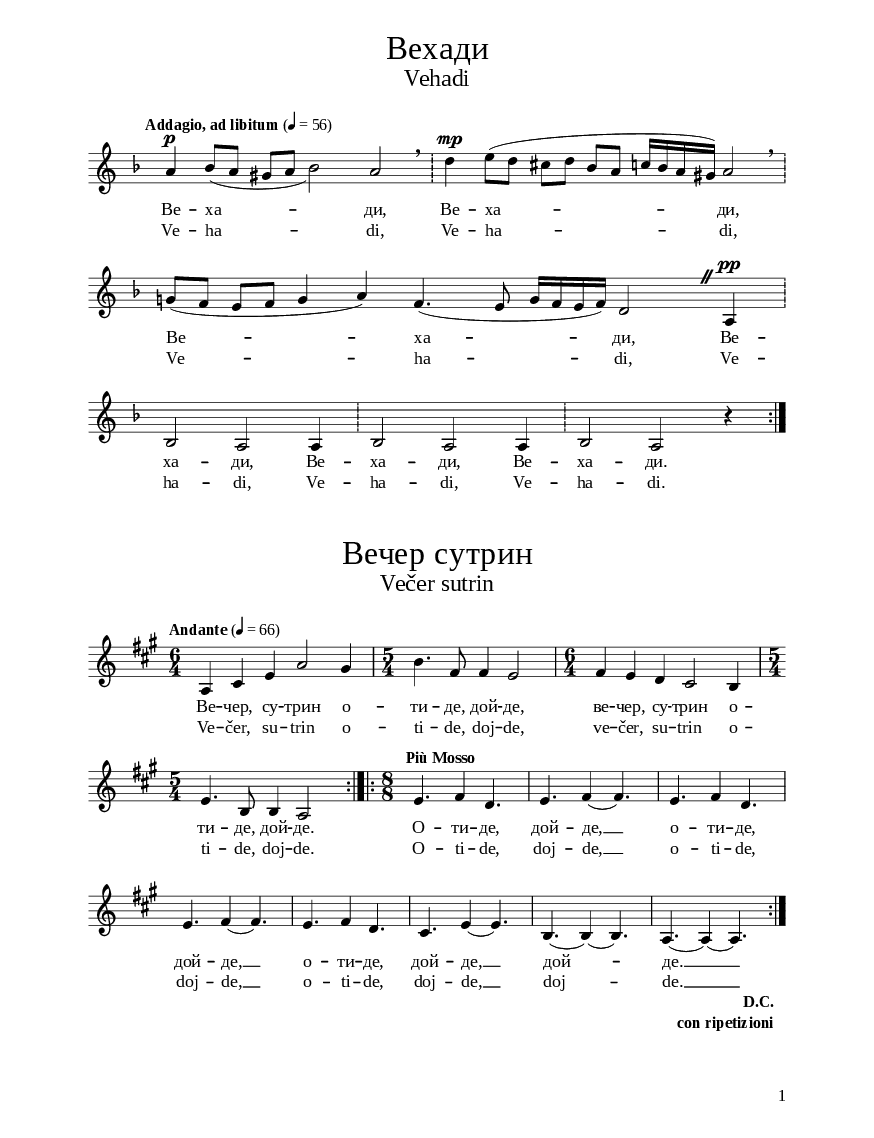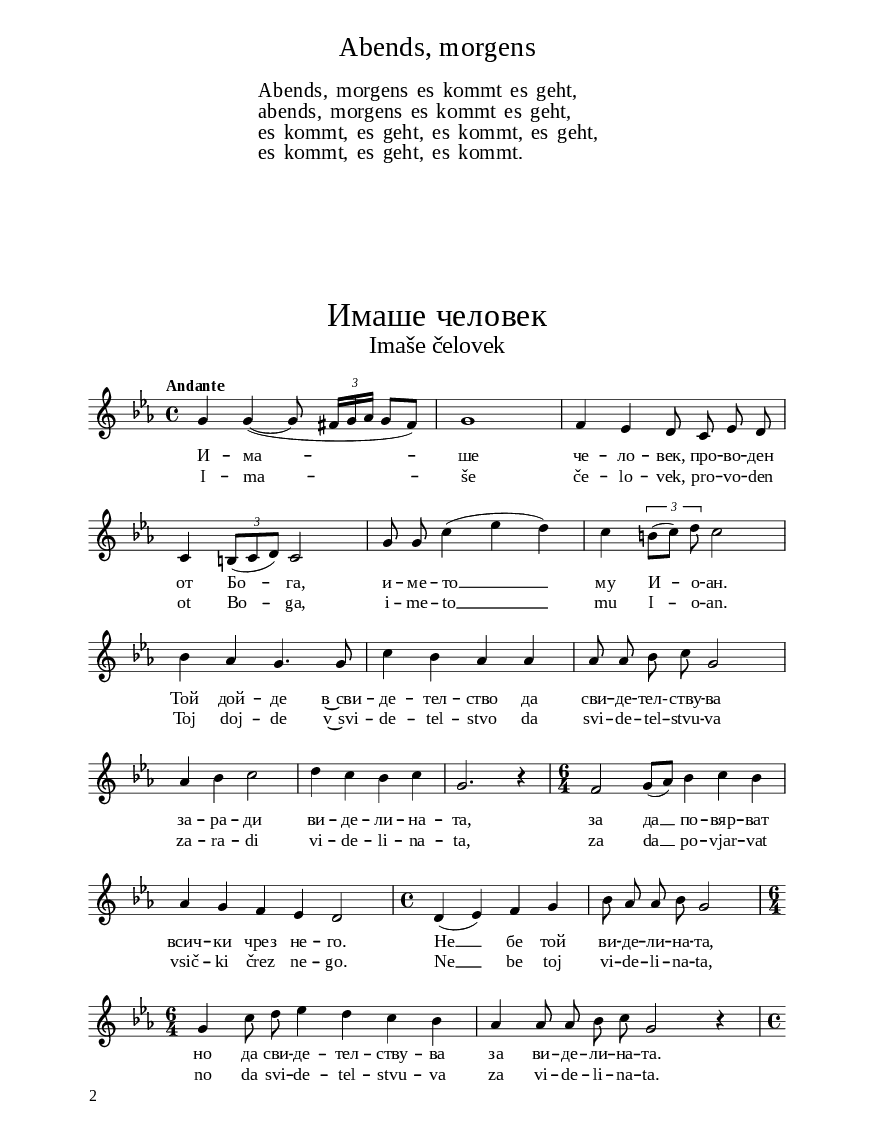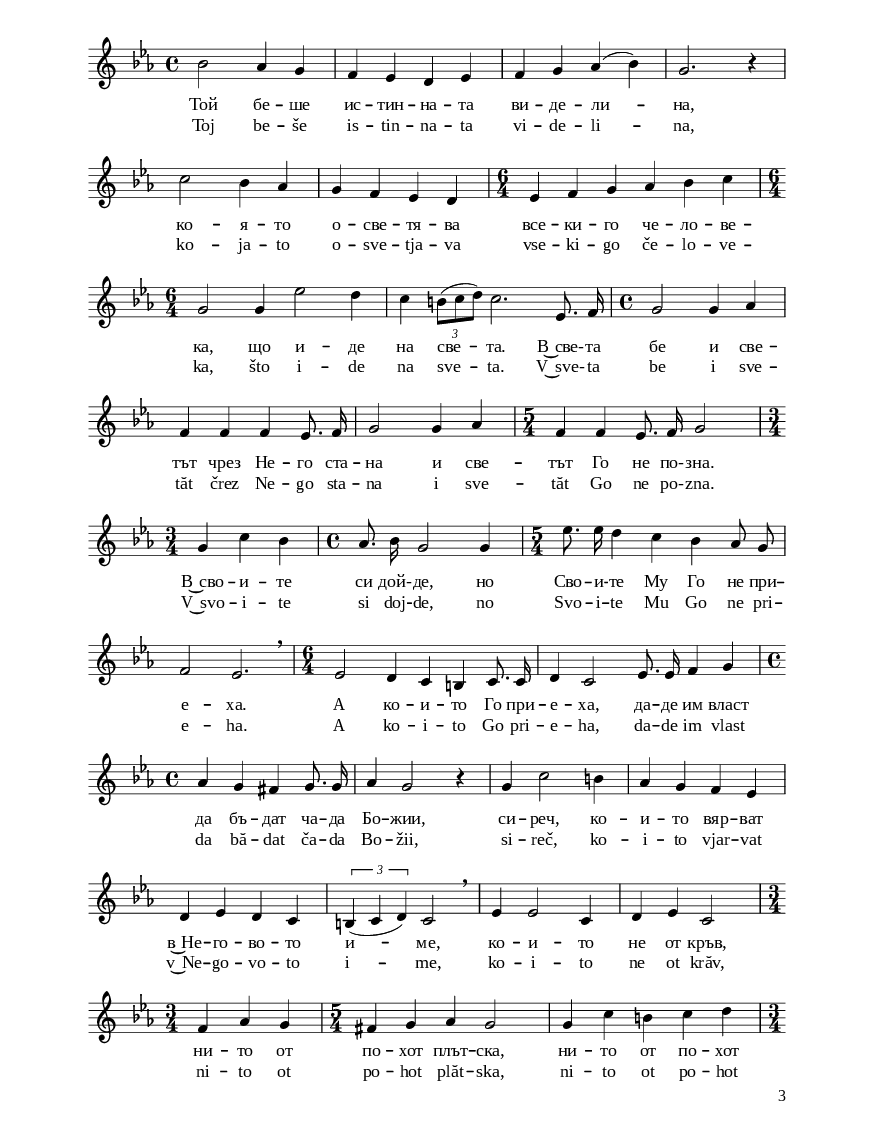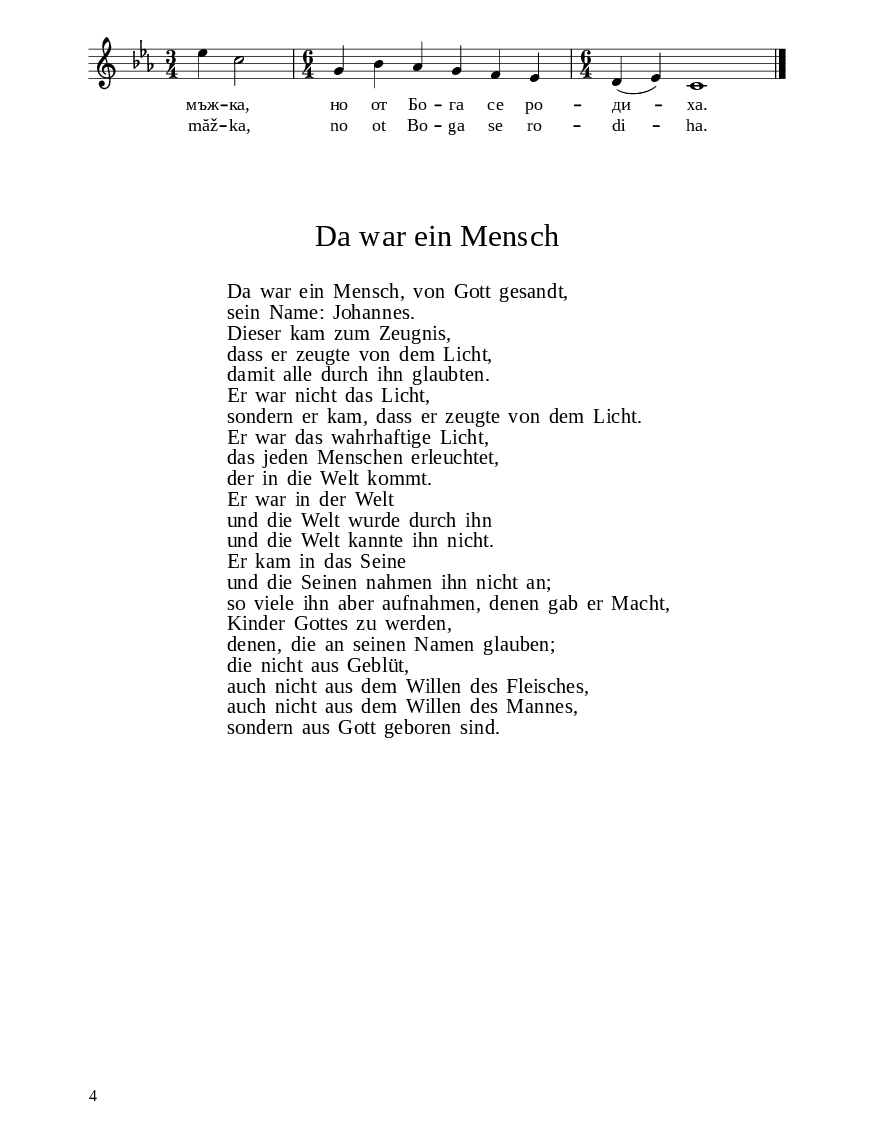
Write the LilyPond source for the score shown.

\version "2.24.1"

% include paper part and global functions
\include "include/globals.ily"

\bookpart {
  \label #'ref083_1
  \tocItem \markup "Вехади – Vehadi"
  \include "include/bookpart-paper.ily"
  \score {
    \include "include/score-layout.ily"

    \new Voice \absolute {
      \clef treble
      \key d \minor
      \tempoFunc "Addagio, ad libitum" 4 "56"

      \autoBeamOff
      \omit Score.TimeSignature
      \cadenzaOn % allows custom bar lines


      \repeat volta 2 {
        \slurDown a'4^\p bes'8 [ ( a'] gis' [a'] bes'2 ) \slurNeutral a' \bar "!"  \breathe  d''4^\mp  e''8 ( [d''] cis'' [d''] bes' [a'] c''16 [bes' a' gis'!] ) a'2 \bar "!" \breathe \break |

        \time 10/4 g'8 ([ f'] e' [f'] g'4 a' ) f'4. ( e'8 g'16 [f' e' f'] ) d'2
        \override BreathingSign.text = \markup {
          \musicglyph "scripts.caesura.straight"
        }
        \breathe
        a4^\pp \bar "!" \break |


        bes2 a2 a4 \bar "!"  bes2 a a4  \bar "!"  bes2 a r4
      } \break
    }

    \addlyrics {
      Ве -- ха -- ди, Ве -- ха -- ди, Ве -- ха -- ди,
      Ве -- ха -- ди, Ве -- ха -- ди, Ве -- ха -- ди.
    }
     \addlyrics {
      Ve -- ha -- di, Ve -- ha -- di, Ve -- ha -- di,
      Ve -- ha -- di, Ve -- ha -- di, Ve -- ha -- di.
    }
      \header {
        title = \titleFunc "Вехади" "Vehadi"
      }

      \midi{}

    } % score
    %

    \include "include/bookpart-paper.ily"
      \label #'ref083_2
  \tocItem \markup "Вечер сутрин – Večer sutrin"
    \score {
      \include "include/score-layout.ily"

      \new Voice \absolute {
        \clef treble
        \key a \major
        \time 6/4
        \tempoFunc "Andante" 4 "66"
        \autoBeamOff

        a4 cis' e' a'2 gis'4 |  \time 5/4  b'4. fis'8 fis'4 e'2 | \time 6/4  fis'4 e' d' cis'2 b4 \break |

        \time 5/4  e'4. b8 b4 a2 | \bar ":|.|:" \time 8/8 \tempo  "      Più Mosso"

        e'4. fis'4 d'4. | e'4. fis'4 ~ fis'4. | e'4. fis'4 d'4. \break |

        e'4. fis'4 ~ fis'4. |e'4. fis'4 d'4. | cis'4. e'4 ~ e'4. | b4. ~ b4 ~ b4. | a4. ~ a4 ~ a4. | \bar ":|."


      }

      \addlyrics {
        Ве -- чер,
        су -- трин о -- ти -- де, дой -- де, ве -- чер,
        су -- трин о -- ти -- де, дой -- де. О -- ти --
        де, дой -- де, __ о -- ти -- де, дой -- де, __ о -- ти
        -- де, дой -- де, __ дой -- де. __}
        \addlyrics {
        Ve -- čer,
        su -- trin o -- ti -- de, doj -- de, ve -- čer,
        su -- trin o -- ti -- de, doj -- de. O -- ti --
        de, doj -- de, __ o -- ti -- de, doj -- de, __ o -- ti
        -- de, doj -- de, __ doj -- de. __}
          \header {
            title = \titleFunc "Вечер сутрин" "Večer sutrin"
          }

          \midi{}

        } % score

        \markup \dc-two "D.C." "con ripetizioni"

        \pageBreak

        % include foreign translation(s) of the song
        \version "2.24.0"

\markup \fill-line { \fontsize #deTitleFontSize "Abends, morgens" }
\markup \null
\markup \null
\markup \fontsize #deCoupletFontSize {
  \hspace #14
  \override #`(baseline-skip . ,deCoupletBaselineSkip)


  
  \column {
     \line { "   "Abends, morgens es kommt es geht, }
     \line { "   "abends, morgens es kommt es geht, }
     \line { "   "es kommt, es geht, es kommt, es geht, }
     \line { "   "es kommt, es geht, es kommt. }
  }
}    



        \markup \empty-three
        \markup \empty-three
        \include "include/bookpart-paper.ily"
        \label #'ref083_3
        \tocItem \markup "Имаше человек  – Imaše čelovek"
        \score {
          \include "include/score-layout.ily"

          \new Voice \absolute {
            \clef treble
            \key c \minor
            \time 4/4
            \tempo "Andante"

            \autoBeamOff
            g'4  g' ( ~ g'8 \times 2/3  { fis'16 [g'16 as'] } g'8 [ fis'] ) | g'1 | f'4 es' d'8 c' es' d' \break |

            c'4  \times 2/3  { b8 ( [c' d'8] )  } c'2 | g'8 g' c''4 ( es'' d'' ) | \tupletUp c''4 \tuplet 3/2 { b'8 ([ c''] ) d''8 } c''2 \break \tupletNeutral |

            bes'4 as' g'4. g'8 | c''4 bes' as' as' | as'8 as' bes' c'' g'2 \break |

            as'4 bes' c''2 |  d''4 c'' bes' c'' | g'2. r4 |  \time 6/4  f'2 g'8 [( as' )] bes'4 c'' bes' \break |

            as'4 g' f' es' d'2 | \time 4/4  d'4 ( es' ) f' g' | bes'8 as' as' bes' g'2 \break |

            \time 6/4  g'4 c''8 d'' es''4 d'' c'' bes' | as'4 as'8 as' bes' c'' g'2 r4 \break |

            \time 4/4  bes'2 as'4 g' | f'4 es' d' es' | f'4 g' as' ( bes' ) | g'2. r4 \break |

            c''2 bes'4 as' | g'4 f' es' d' | \time 6/4  es'4 f' g' as' bes' c'' | \break

            \time 6/4  g'2 g'4 es''2 d''4 | c''4  \times 2/3  { b'8 ( [c'' d''8] ) } c''2.  es'8. f'16 \noBeam | \time 4/4  g'2 g'4 as' \break |

            f'4 f' f' es'8. f'16 | g'2 g'4 as' | \time 5/4  f'4 f' es'8. f'16 g'2 \break |

            \time 3/4  g'4 c'' bes' | \time 4/4  as'8. bes'16 g'2 g'4 | \time 5/4  es''8. es''16 d''4 c'' bes' as'8 g' \break |

            f'2 es'2. \breathe | \time 6/4  es'2 d'4 c' b c'8. c'16 | d'4 c'2 es'8. es'16 f'4 g' \break |

            \time 4/4  as'4 g' fis' g'8. g'16 \noBeam | as'4 g'2 r4 | g'4 c''2 b'4 | as'4 g' f' es' \break |

            d'4 es' d' c' | \times 2/3  {
              b4 ( c'4 d' )} c'2 \breathe | es'4 es'2 c'4 | d'4 es' c'2 \break |

              \time 3/4  f'4 as' g' | \time 5/4  fis'4 g' as' g'2 | g'4 c'' b' c'' d'' \break |

              \time 3/4  es''4 c''2 | \time 6/4  g'4 bes' as' g' f' es' | \time 6/4  d'4 ( es' ) c'1 | \bar "|."
            }

            \addlyrics {
              И -- ма --
              ше че -- ло -- век, про -- во -- ден от Бо --
              га, и -- ме -- то __ му И -- о -- ан. Той дой --
              де в~сви -- де -- тел -- ство да сви -- де -- "тел-"
              -- ству -- ва за -- ра -- ди ви -- де -- ли -- на
              -- та, за да __ по -- вяр -- ват всич -- ки чрез не
              -- го. Не __ бе той ви -- де -- ли -- на -- та, но
              да сви -- де -- тел -- ству -- ва за ви -- де --
              ли -- на -- та. Той бе -- ше ис -- тин -- на --
              та ви -- де -- ли -- на, ко -- я -- то о -- све
              -- тя -- ва все -- ки -- го че -- ло -- ве -- ка,
              що и -- де на све -- та. "В~све-" -- та бе и све
              -- тът чрез Не -- го ста -- на и све -- тът Го
              не "по-" -- зна. В~сво -- и -- те си "дой-" -- де, но
              Сво -- и -- те Му Го не при -- е -- ха. А ко
              -- и -- то Го при -- е -- ха, да -- де им власт
              да бъ -- дат ча -- да Бо -- жии, си -- реч, ко
              -- и -- то вяр -- ват в~Не -- го -- во -- то и --
              ме, ко -- и -- то не от кръв, ни -- то от по
              -- хот плът -- ска, ни -- то от по -- хот мъж --
              ка, но от Бо -- га се ро -- ди -- ха.}
             \addlyrics {
              I -- ma --
              še če -- lo -- vek, pro -- vo -- den ot Bo --
              ga, i -- me -- to __ mu I -- o -- an. Toj doj --
              de v~svi -- de -- tel -- stvo da svi -- de -- tel
              -- stvu -- va za -- ra -- di vi -- de -- li -- na
              -- ta, za da __ po -- vjar -- vat vsič -- ki črez ne
              -- go. Ne __ be toj vi -- de -- li -- na -- ta, no
              da svi -- de -- tel -- stvu -- va za vi -- de --
              li -- na -- ta. Toj be -- še is -- tin -- na --
              ta vi -- de -- li -- na, ko -- ja -- to o -- sve
              -- tja -- va vse -- ki -- go če -- lo -- ve -- ka,
              što i -- de na sve -- ta. "V~sve-" -- ta be i sve
              -- tăt črez Ne -- go sta -- na i sve -- tăt Go
              ne "po-" -- zna. V~svo -- i -- te si doj -- de, no
              Svo -- i -- te Mu Go ne pri -- e -- ha. A ko
              -- i -- to Go pri -- e -- ha, da -- de im vlast
              da bă -- dat ča -- da Bo -- žii, si -- reč, ko
              -- i -- to vjar -- vat v~Ne -- go -- vo -- to i --
              me, ko -- i -- to ne ot krăv, ni -- to ot po
              -- hot plăt -- ska, ni -- to ot po -- hot măž --
              ka, no ot Bo -- ga se ro -- di -- ha.}

                \header {
                  title = \titleFunc "Имаше человек" "Imaše čelovek"
                }

                \midi{}

              } % score

              \markup \empty-two

              % include foreign translation(s) of the song
              \version "2.20.0"

\markup \fill-line { \fontsize #6 "Da war ein Mensch" }
\markup \null
\markup \null
\markup \fontsize #+2.5 {
    \hspace #12
    \override #'(baseline-skip . 2)
    
        \column {

     \line { " " } 
     
    \line { " " Da war ein Mensch, von Gott gesandt,  }

\line { " " sein Name: Johannes. }

\line { " " Dieser kam zum Zeugnis,  }

\line { " " dass er zeugte von dem Licht, }

\line { " " damit alle durch ihn glaubten. }

\line { " " Er war nicht das Licht,  }

\line { " " sondern er kam, dass er zeugte von dem Licht. }

\line { " " Er war das wahrhaftige Licht,  }

\line { " " das jeden Menschen erleuchtet, }

\line { " " der in die Welt kommt. }

\line { " " Er war in der Welt }

\line { " " und die Welt wurde durch ihn }

\line { " " und die Welt kannte ihn nicht. }

\line { " " Er kam in das Seine }

\line { " " und die Seinen nahmen ihn nicht an; }

\line { " " so viele ihn aber aufnahmen, denen gab er Macht, }

\line { " " Kinder Gottes zu werden, }

\line { " " denen, die an seinen Namen glauben; }

\line { " " die nicht aus Geblüt,  }

\line { " " auch nicht aus dem Willen des Fleisches,  }

\line { " " auch nicht aus dem Willen des Mannes,  }

\line { " " sondern aus Gott geboren sind.  }
     
    }
}
%}
   
 
 


 
    
   
    
 
%--------------------------------------------------------------------- 


            } % bookpart
